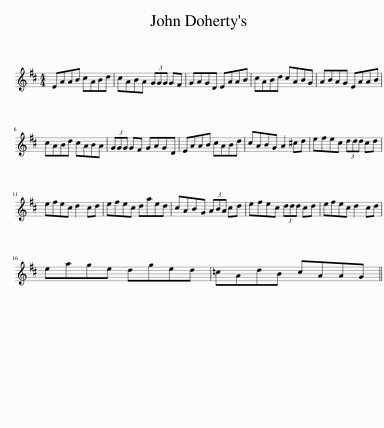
X:1
L:1/8
M:4/4
I:linebreak $
K:D
V:1 treble
V:1
 EAAB cABd | cABA (3GGG GF | GAGD EAAB | cABd cABG | ABAG EAAB |$ %5
 cABd cABA | (3GGG GF GAGD | EAAB cABd | cABG A2 ^cd | efec (3ddd cd |$ %10
 efec d2 cd | efec daed | cABG (3ABA cd | efec (3ddd cd | efec d2 cd |$ %15
 eage dged | =cAdB cAAG || %17
